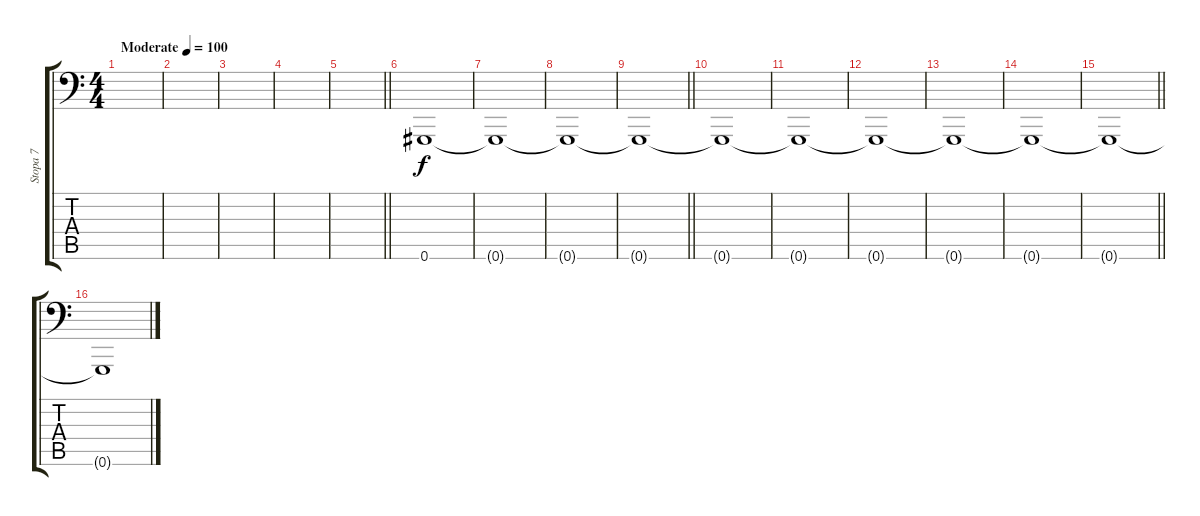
\track ("Stopa 7" "Stopa 7") {instrument synthstrings1}
\staff {score tabs}
\tuning (Ab3 Eb3 B2 Gb2 Db2 Ab1) {hide}
\ts (4 4)
\tempo (100 "Moderate")
\clef f4
\ks c
|
|
|
|
\barLineRight lightlight
|
\section ("" "")
0.6.1 |
0.6{t}.1 |
0.6{t}.1 |
\barLineRight lightlight
0.6{t}.1 |
\section ("" "")
0.6{t}.1 |
0.6{t}.1 |
0.6{t}.1 |
0.6{t}.1 |
0.6{t}.1 |
\barLineRight lightlight
0.6{t}.1 |
0.6{t}.1
